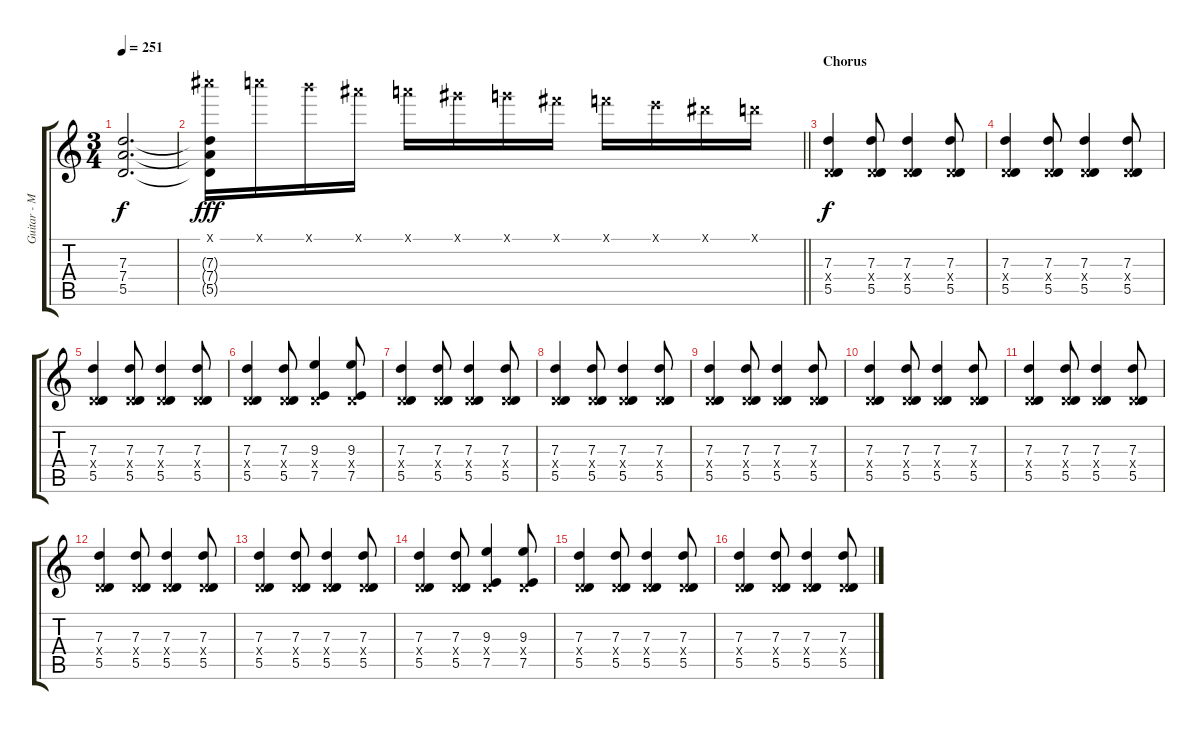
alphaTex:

\track ("Guitar - Mathias" "Guitar - M") {instrument overdrivenguitar}
\staff {score tabs}
\tuning (E4 B3 G3 D3 A2 E2) {hide}
\ts (3 4)
\tempo 251
\clef g2
\ks c
(7.3{t} 7.4{t} 5.5{t}).2{d dy f} |
\barLineRight lightlight
(21.1{x} 7.3{t} 7.4{t} 5.5{t}).16{dy fff instrument overdrivenguitar} 20.1{x}.16 19.1{x}.16 18.1{x}.16 17.1{x}.16 16.1{x}.16 15.1{x}.16 14.1{x}.16 13.1{x}.16 12.1{x}.16 11.1{x}.16 10.1{x}.16 |
\section ("" "Chorus")
(7.3 0.4{x} 5.5).4{dy f instrument distortionguitar} (7.3 0.4{x} 5.5).8 (7.3 0.4{x} 5.5).4 (7.3 0.4{x} 5.5).8 |
(7.3 0.4{x} 5.5).4 (7.3 0.4{x} 5.5).8 (7.3 0.4{x} 5.5).4 (7.3 0.4{x} 5.5).8 |
(7.3 0.4{x} 5.5).4 (7.3 0.4{x} 5.5).8 (7.3 0.4{x} 5.5).4 (7.3 0.4{x} 5.5).8 |
(7.3 0.4{x} 5.5).4 (7.3 0.4{x} 5.5).8 (9.3 0.4{x} 7.5).4 (9.3 0.4{x} 7.5).8 |
(7.3 0.4{x} 5.5).4 (7.3 0.4{x} 5.5).8 (7.3 0.4{x} 5.5).4 (7.3 0.4{x} 5.5).8 |
(7.3 0.4{x} 5.5).4 (7.3 0.4{x} 5.5).8 (7.3 0.4{x} 5.5).4 (7.3 0.4{x} 5.5).8 |
(7.3 0.4{x} 5.5).4 (7.3 0.4{x} 5.5).8 (7.3 0.4{x} 5.5).4 (7.3 0.4{x} 5.5).8 |
(7.3 0.4{x} 5.5).4 (7.3 0.4{x} 5.5).8 (7.3 0.4{x} 5.5).4 (7.3 0.4{x} 5.5).8 |
(7.3 0.4{x} 5.5).4 (7.3 0.4{x} 5.5).8 (7.3 0.4{x} 5.5).4 (7.3 0.4{x} 5.5).8 |
(7.3 0.4{x} 5.5).4 (7.3 0.4{x} 5.5).8 (7.3 0.4{x} 5.5).4 (7.3 0.4{x} 5.5).8 |
(7.3 0.4{x} 5.5).4 (7.3 0.4{x} 5.5).8 (7.3 0.4{x} 5.5).4 (7.3 0.4{x} 5.5).8 |
(7.3 0.4{x} 5.5).4 (7.3 0.4{x} 5.5).8 (9.3 0.4{x} 7.5).4 (9.3 0.4{x} 7.5).8 |
(7.3 0.4{x} 5.5).4 (7.3 0.4{x} 5.5).8 (7.3 0.4{x} 5.5).4 (7.3 0.4{x} 5.5).8 |
(7.3 0.4{x} 5.5).4 (7.3 0.4{x} 5.5).8 (7.3 0.4{x} 5.5).4 (7.3 0.4{x} 5.5).8
